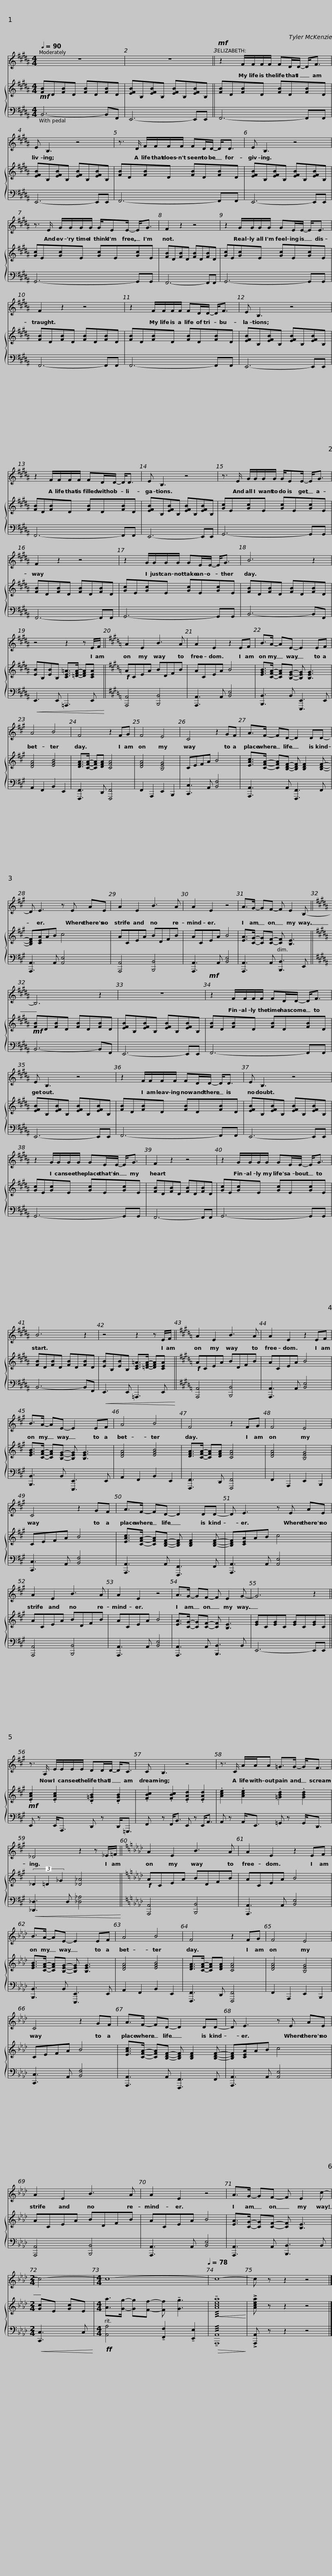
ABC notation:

X:1
%%score 1 { 2 | 3 }
L:1/8
Q:1/4=90
M:4/4
I:linebreak $
K:B
V:1 treble
V:2 treble
V:3 bass
V:1
 z8 | z8 ||!mf! z2 F/F/F/F/ FD/D/- D<F |$ E B,3 z4 | z3/2 D/ F/F/F/F/ FD/D/- D<D | %5
 E B,3 z4 |$ z3/2 E/ G/G/G/G/ G/EE/- E<G | F2 z2 z4 |$ z2 G/G/G/G/ GE/E/- E<E | F2 z2 z4 | %10
 z2 F/F/F/F/ FD/D/- D<F |$ E B,3 z4 | z2 F/F/F/F/ FD/D/- D<D | E B,3 z4 |$ z3/2 E/ G/G/G/G/ G/EE/- E<G | %15
 F2 z2 z4 | z2 G/G/G/G/ GE/E/- E<G |$ B6 z2 | z4 z2 z E/F/ ||[K:A] A2 E2 B3 A | %20
 A2 E2 z2 EF |$ B>A- AE- E2 EF | A4 B4 | F4 z2 FG |$ F4 E4 | %25
 C4 z2 GF | A>F- FD- D2 DD- | D E3 z E AE |$ A2 E2 B3 A | A2 E2 z4 | %30
 A>G- GF- F E2 B,- ||[K:B] B,6 z2 |$ z8 |!mf! z2 F/F/F/F/ FD/D/- D<F | E B,3 z4 |$ %35
 z2 F/F/F/F/ FD/D/- D<D | E B,3 z4 |$ z2 G/G/G/G/ GE/E/- E<G | F2 z2 z4 | z2 G/G/G/G/ GE/E/- E<G |$ %40
 B6 z2 |$ z4 z2 z E/F/ ||[K:A] A2 E2 B3 A | A2 E2 z2 EF |$ B>A- AE- E2 EF | %45
 A4 B4 | F4 z2 FG | F4 E4 |$ C4 z2 GF | A>F- FD- D2 DD- | %50
 D E3 z E AE |$ A2 E2 B3 A | A2 E2 z4 | A>G- GF- F E2 G- | G6 z2 ||$ %55
 z3/2 A,/ E/E/E/E/ DD/D/- D<C | C B,3 z4 |$ z3/2 C/ A/A/A =G>G- G<F | _D4 z2 z _E/=F/ ||[K:Ab] A2 E2 B3 A |$ %60
 A2 E2 z2 EF | B>A- AE- E2 EF | A4 B4 | F4 z2 FG | F4 E4 |$ %65
 C4 z2 GF | A>F- FD- D2 DD- | D E3 z E AE |$ A2 E2 B3 A | A2 E2 z4 | %70
 A>G- GF- F E2 c- |[M:2/4] c4- |$[M:4/4] c8-[Q:1/4=86][Q:1/4=82][Q:1/4=78] | c8- | c z z2 z4 |] %75
V:2
!mf! [FB]D[FB]D [FB]D[FB]D | [EFB]B,[EFB]B, [EFB]B,[EFB]B, || [FB]D[FB]D [FB]D[FB]D |$ [EFB]B,[EFB]B, [EFB]B,[EFB]B, | [FB]D[FB]D [FB]D[FB]D | %5
 [EFB]B,[EFB]B, [EFB]B,[EFB]B, |$ [Gc]E[Gc]E [Gc]E[Gc]E | [FB]D[FB]D [FB]D[FB]D |$ [Gc]E[Gc]E [Gc]E[Gc]E | [FB]D[FB]D [FB]D[FB]D | %10
 [FB]D[FB]D [FB]D[FB]D |$ [EFB]B,[EFB]B, [EFB]B,[EFB]B, | [FB]D[FB]D [FB]D[FB]D | [EFB]B,[EFB]B, [EFB]B,[EFB]B, |$ [Gc]E[Gc]E [Gc]E[Gc]E | %15
 [FB]D[FB]D [FB]D[FB]D | [Gc]E[Gc]E [Gc]E[Gc]E |$ [FB]D[FB]D [FB]D[FB]D | [EB]B,[EB]B, [CE=A]>[=DFA]- [DFA][CEA] ||[K:A]!f! ACEA BDFB | %20
 ACEA B4 |$ [EGB]>[CFA]- [CFA][B,EG]- [B,EG] [B,EG]3 | [DFA]4 [EGB]4 | [DFA]>[CFA]- [CFA][DFA] [CFA]4 |$ [DFA]4 [B,EG]4 | %25
 CEFA B4 | [EAc]>[CFA]- [CFA][B,DF]- [B,DF] [B,DF]2 [B,DF]- | [B,DF][CEA]AB c4 |$ ACEA BDFB | ACEA B4 | %30
 [EA]>[CG]- [CG][CF]- [CF] [B,E]3 ||[K:B]!mf! [FB]D[FB]D [FB]D[FB]D |$ [EFB]B,[EFB]B, [EFB]B,[EFB]B, | [FB]D[FB]D [FB]D[FB]D | [EFB]B,[EFB]B, [EFB]B,[EFB]B, |$ %35
 [FB]D[FB]D [FB]D[FB]D | [EFB]B,[EFB]B, [EFB]B,[EFB]B, |$ [Gc]E[Gc]E [Gc]E[Gc]E | [FB]D[FB]D [FB]D[FB]D | [Gc]E[Gc]E [Gc]E[Gc]E |$ %40
 [FB]D[FB]D [FB]D[FB]D |$ [EB]B,[EB]B, [CE=A]>[=DFA]- [DFA][CEA] ||[K:A]!f! ACEA BDFB | ACEA B4 |$ [EGB]>[CFA]- [CFA][B,EG]- [B,EG] [B,EG]3 | %45
 [DFA]4 [EGB]4 | [DFA]>[CFA]- [CFA][DFA] [CFA]4 | [DFA]4 [B,EG]4 |$ CEFA B4 | [EAc]>[CFA]- [CFA][B,DF]- [B,DF] [B,DF]2 [B,DF]- | %50
 [B,DF][CEA]AB c4 |$ ACEA BDFB | ACEA B4 | [EA]>[CG]- [CG][CF]- [CF] [B,E]3 | [EG]C[EG]C [EG]C[EG]C ||$ %55
!mf! .[EAc]2 .[EAc]2 .[D=GB]2 .[DGB]2 | .[FBc]2 .[FBc]2 .[EAd]2 .[EAd]2 |$ .[Ace]2 .[Ace]2 .[=GBd]2 .[GBd]2 | (3_D2 =D2 _G2 [_D_A]4 ||[K:Ab]!f! ACEA BDFB |$ %60
 ACEA B4 | [EGB]>[CFA]- [CFA][B,EG]- [B,EG] [B,EG]3 | [DFA]4 [EGB]4 | [DFA]>[CFA]- [CFA][DFA] [CFA]4 | [DFA]4 [B,EG]4 |$ %65
 CEFA B4 | [EAc]>[CFA]- [CFA][B,DF]- [B,DF] [B,DF]2 [B,DF]- | [B,DF][CEA]AB c4 |$ ACEA BDFB | ACEA B4 | %70
 [EA]>[CG]- [CG][CF]- [CF] [B,E]3 |[M:2/4] [Gc]E [Gc]E |$[M:4/4] [Aa]>[Gg]- [Gg][Ff]- [Ff] !tenuto![Gg]3 |!<(! !///!!tenuto![Acea]8!<)! | !>![Acea] z z2 z4 |] %75
V:3
 B,,6- B,,F,, | E,,6- E,,E,, || F,,6- F,,F,, |$ E,,6- E,,E,, | F,,6- F,,F,, | %5
 E,,6- E,,E,, |$ G,,6- G,,G,, | F,,6- F,,F,, |$ G,,6- G,,G,, | F,,6- F,,F,, | %10
 F,,6- F,,F,, |$ E,,6- E,,E,, | F,,6- F,,F,, | E,,6- E,,E,, |$ G,,6- G,,G,, | %15
 F,,6- F,,F,, | G,,6- G,,G,, |$ B,,6- B,,F,, |!<(! E,,3 E,, =A,,,3 E,,!<)! ||[K:A] [A,,,A,,]4 [B,,,B,,]4 | %20
 [A,,,A,,]3 A,, [B,,E,]4 |$ [B,,,B,,]3 B,, [E,,,E,,]3 E,, | A,,2 F,,2 B,,2 E,,2 | [F,,,F,,]3 D,, [F,,,F,,]4 |$ F,,2 A,,,2 E,,2 B,,,2 | %25
 [C,,C,]3 A,, [B,,F,]4 | [A,,,A,,]3 A,, [F,,,F,,]3 F,, | [A,,,A,,]3 A,, [A,,E,]4 |$ [A,,,A,,]4 [B,,,B,,]4 | [A,,,A,,]3 A,, [B,,E,]4 | %30
 [A,,,A,,]3 A,, [B,,,B,,]3 E,, ||[K:B] B,,6- B,,F,, |$ E,,6- E,,E,, | F,,6- F,,F,, | E,,6- E,,E,, |$ %35
 F,,6- F,,F,, | E,,6- E,,E,, |$ G,,6- G,,G,, | F,,6- F,,F,, | G,,6- G,,G,, |$ %40
 B,,6- B,,F,, |$!<(! E,,3 E,, =A,,,3 E,,!<)! ||[K:A] [A,,,A,,]4 [B,,,B,,]4 | [A,,,A,,]3 A,, [B,,E,]4 |$ [B,,,B,,]3 B,, [E,,,E,,]3 E,, | %45
 A,,2 F,,2 B,,2 E,,2 | [F,,,F,,]3 D,, [F,,,F,,]4 | F,,2 A,,,2 E,,2 B,,,2 |$ [C,,C,]3 A,, [B,,F,]4 | [A,,,A,,]3 A,, [F,,,F,,]3 F,, | %50
 [A,,,A,,]3 A,, [A,,E,]4 |$ [A,,,A,,]4 [B,,,B,,]4 | [A,,,A,,]3 A,, [B,,E,]4 | [A,,,A,,]3 A,, [B,,,B,,]3 B,, | E,,6- E,,E,, ||$ %55
 E,, z E,,<A,,, D,, z D,,<=G,,, | F,, z F,,<B,, E,, z E,,<A,, |$ A,, z A,,<E,, =G,, z G,,<D,, |!<(! [_D,,_D,]3 D, [_D,_A,]4!<)! ||[K:Ab] [A,,,A,,]4 [B,,,B,,]4 |$ %60
 [A,,,A,,]3 A,, [B,,E,]4 | [B,,,B,,]3 B,, [E,,,E,,]3 E,, | A,,2 F,,2 B,,2 E,,2 | [F,,,F,,]3 D,, [F,,,F,,]4 | F,,2 A,,,2 E,,2 B,,,2 |$ %65
 [C,,C,]3 A,, [B,,F,]4 | [A,,,A,,]3 A,, [F,,,F,,]3 F,, | [A,,,A,,]3 A,, [A,,E,]4 |$ [A,,,A,,]4 [B,,,B,,]4 | [A,,,A,,]3 A,, [B,,E,]4 | %70
 [A,,,A,,]3 A,, [B,,,B,,]3 B,, |[M:2/4]!<(! [C,,C,]3 C,!<)! |$[M:4/4]!ff! [A,,A,]4 !tenuto![F,,F,]2 !tenuto![E,,E,]2 |!>(! !///!!tenuto![A,,,A,,]8!>)! | !>![A,,,A,,] z z2 z4 |] %75
